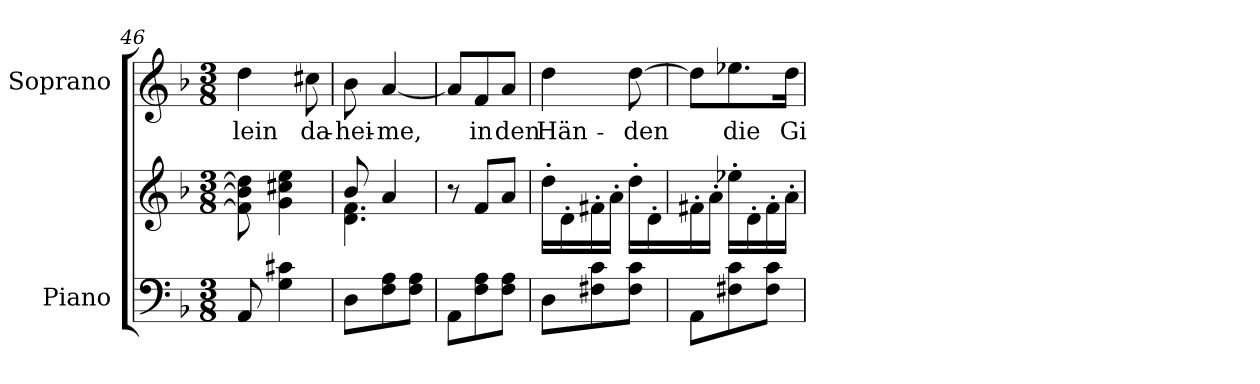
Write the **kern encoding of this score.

**kern	**kern	**kern	**text
*part2	*part2	*part1	*part1
*staff3	*staff2	*staff1	*staff1
*I"Piano	*	*I"Soprano	*
*I'Pno	*	*I'S.	*
*clefF4	*clefG2	*clefG2	*
*k[b-]	*k[b-]	*k[b-]	*
*F:	*F:	*F:	*
*M3/8	*M3/8	*M3/8	*
=46	=46	=46	=46
!	!	!	!LO:LY:b
8AA/	8dd\] 8b-\] 8f\]	4dd\	-lein
4c#X\ 4G\	4ee\ 4cc#X\ 4g\	.	.
!	!	!	!LO:LY:b
.	.	8cc#X\	da-
=47	=47	=47	=47
*	*^	*	*
!	!	!	!	!LO:LY:b
8D\L	8b-/	4.f\ 4.d\	8b-\	-hei-
!	!	!	!	!LO:LY:b
8A\ 8F\	4a/	.	[<4a/	-me,
8A\ 8F\J	.	.	.	.
*	*v	*v	*	*
=48	=48	=48	=48
8AA\L	8r	8a/L]	.
!	!	!	!LO:LY:b
8A\ 8F\	8f/L	8f/	in
!	!	!	!LO:LY:b
8A\ 8F\J	8a/J	8a/J	den
=49	=49	=49	=49
!	!	!	!LO:LY:b
8D\L	16dd'>\LL	4dd\	Hän-
.	16d'>\	.	.
8c\ 8F#X\	16f#X'>\	.	.
.	16a'>\JJ	.	.
!	!	!	!LO:LY:b
8c\ 8F#\J	16dd'>\LL	[>8dd\	-den
.	16d'>\	.	.
=50	=50	=50	=50
8AA\L	16f#X'>\	8dd\L]	.
.	16a'>\JJ	.	.
!	!	!	!LO:LY:b
8c\ 8F#X\	16ee-X'>\LL	8.ee-X\	die
.	16d'>\	.	.
8c\ 8F#\J	16f#'>\	.	.
!	!	!	!LO:LY:b
.	16a'>\JJ	16dd\Jk	Gi-
=	=	=	=
*-	*-	*-	*-
